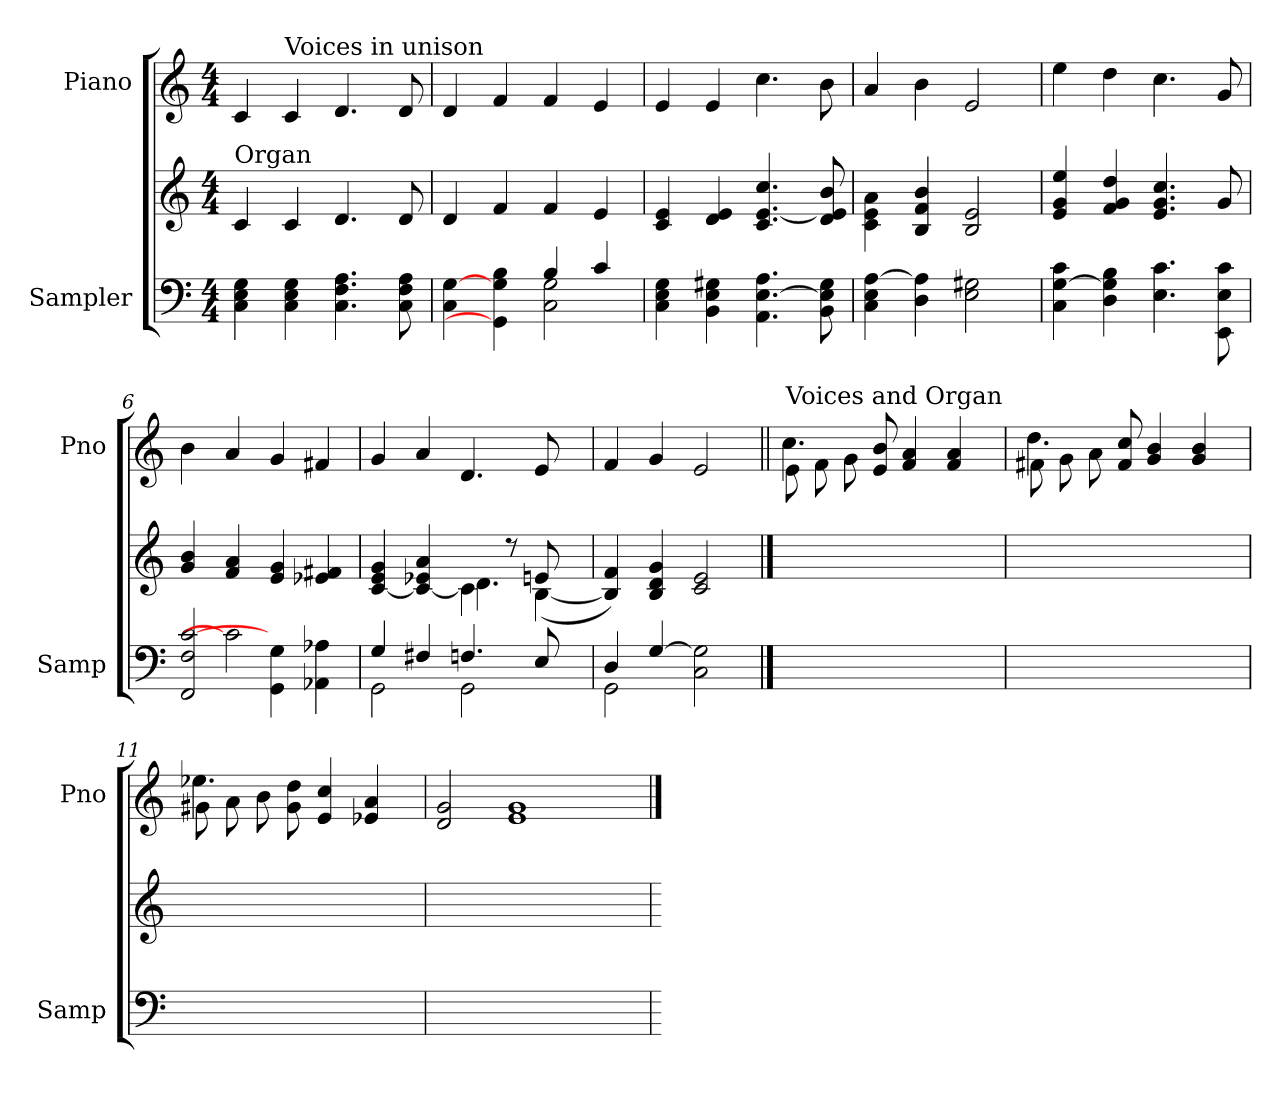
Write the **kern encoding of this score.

**kern	**kern	**kern
*part2	*part2	*part1
*staff3	*staff2	*staff1
*I"Sampler	*	*I"Piano
*I'Samp	*	*I'Pno
*clefF4	*clefG2	*clefG2
*M4/4	*M4/4	*M4/4
=1	=1	=1
!	!LO:TX:t=Organ	!
4C 4E 4G	4c	4c
!	!	!LO:TX:t=Voices in unison
4C 4E 4G	4c	4c
4.C 4.F 4.A	4.d	4.d
8C 8F 8A	8d	8d
=2	=2	=2
*^	*	*
4C [4G	2ryy	4d	4d
4GG] 4G 4B	.	4f	4f
4B/	2C 2G	4f	4f
4c/	.	4e	4e
*v	*v	*	*
=3	=3	=3
4C 4E 4G	4c 4e	4e
4BB 4E 4G#X	4d 4e	4e
4.AA [4.E 4.A	4.c [4.e 4.cc	4.cc
8BB 8E] 8G#	8d 8e] 8b	8b
=4	=4	=4
4C 4E [4A	4c\ 4e\ 4a\	4a
4D 4A]	4B 4f 4b	4b
2E 2G#X	2B 2e	2e
=5	=5	=5
4C [4G 4c	4e 4g 4ee	4ee
4D 4G] 4B	4f 4g 4dd	4dd
4.E 4.c	4.e 4.g 4.cc	4.cc
8EE 8E 8c	8g	8g
=6	=6	=6
*^	*	*
2FF 2F [2c	4ryy	4g 4b	4b
.	2c]	4f 4a	4a
4GG\ 4G\	.	4e 4g	4g
4AA-X\ 4A-X\	4ryy	4e-X 4f#X	4f#X
=7	=7	=7	=7
*	*	*^	*
4G/	2GG	[4c 4e 4g	2ryy	4g
4F#X/	.	4c_ 4e-X 4a	.	4a
4.Fn/	2GG	4c\]	4.d	4.d
.	.	8r	.	.
8E/	.	8en	([4B	8e
8ryy	8ryy	8ryy	.	8ryy
*	*	*v	*v	*
=8	=8	=8	=8
4D/	2GG	4B] 4f)	4f
[4G/	.	4B 4d 4g	4g
2C 2G]	2ryy	2c 2e	2e
==9	==9	==9	=9||
*	*	*	*^
!	!	!	!LO:TX:t=Voices and Organ	!
*v	*v	*	*	*
1ryy	1ryy	8e\	4.cc
.	.	8f\	.
.	.	8g\	.
.	.	8e 8b	2ryy
.	.	4f 4a	.
.	.	4f 4a	.
.	.	.	8ryy
=10	=10	=10	=10
1ryy	1ryy	8f#X\	4.dd
.	.	8g\	.
.	.	8a\	.
.	.	8f# 8cc	2ryy
.	.	4g 4b	.
.	.	4g 4b	.
.	.	.	8ryy
=11	=11	=11	=11
1ryy	1ryy	8g#X\	4.ee-
.	.	8a\	.
.	.	8b\	.
.	.	8g# 8dd	2ryy
.	.	4e 4cc	.
.	.	4e-X 4a	.
.	.	.	8ryy
*	*	*v	*v
=12	=12	=12
1ryy	1ryy	2d 2g
.	.	1e 1g
2ryy	2ryy	.
=	=	==
*-	*-	*-
